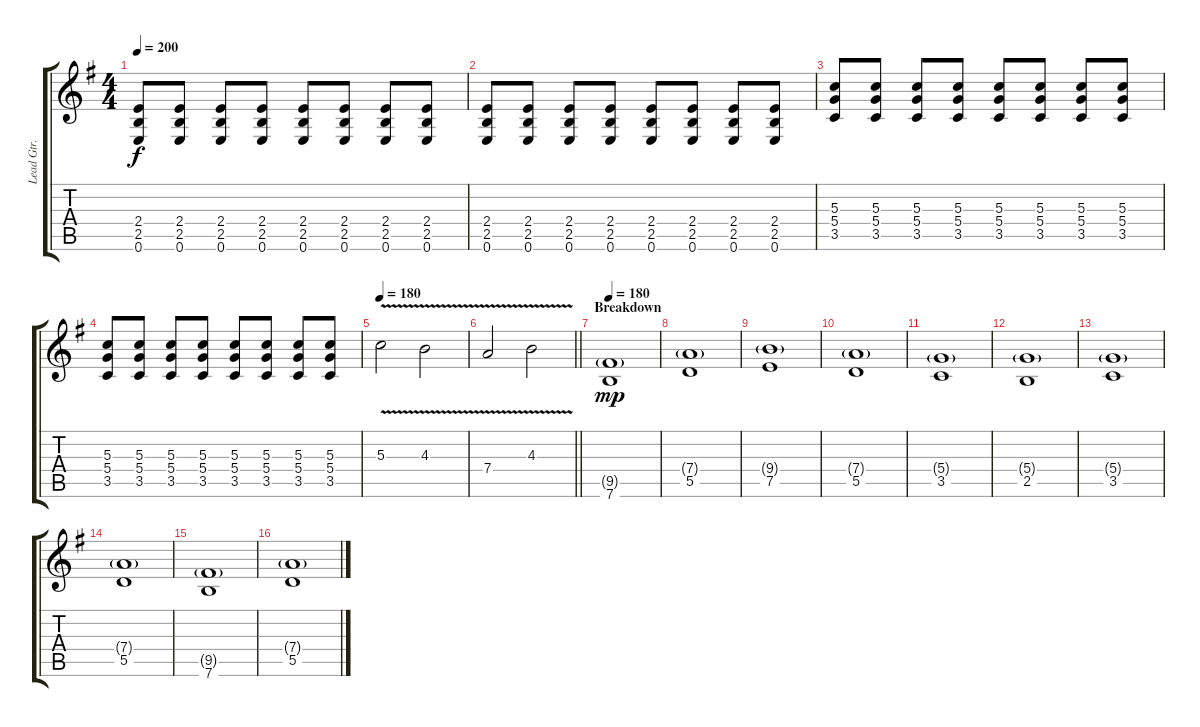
\track ("Lead Gtr. - Ray Toro" "Lead Gtr. ") {instrument overdrivenguitar}
\staff {score tabs}
\tuning (E4 B3 G3 D3 A2 E2) {hide}
\ts (4 4)
\tempo 200
\clef g2
\ks eminor
(2.4 2.5 0.6).8{dy f} (2.4 2.5 0.6).8 (2.4 2.5 0.6).8 (2.4 2.5 0.6).8 (2.4 2.5 0.6).8 (2.4 2.5 0.6).8 (2.4 2.5 0.6).8 (2.4 2.5 0.6).8 |
(2.4 2.5 0.6).8 (2.4 2.5 0.6).8 (2.4 2.5 0.6).8 (2.4 2.5 0.6).8 (2.4 2.5 0.6).8 (2.4 2.5 0.6).8 (2.4 2.5 0.6).8 (2.4 2.5 0.6).8 |
(5.3 5.4 3.5).8 (5.3 5.4 3.5).8 (5.3 5.4 3.5).8 (5.3 5.4 3.5).8 (5.3 5.4 3.5).8 (5.3 5.4 3.5).8 (5.3 5.4 3.5).8 (5.3 5.4 3.5).8 |
(5.3 5.4 3.5).8 (5.3 5.4 3.5).8 (5.3 5.4 3.5).8 (5.3 5.4 3.5).8 (5.3 5.4 3.5).8 (5.3 5.4 3.5).8 (5.3 5.4 3.5).8 (5.3 5.4 3.5).8 |
\tempo 180
5.3{v}.2 4.3{v}.2 |
\barLineRight lightlight
7.4{v}.2 4.3{v}.2 |
\section ("" "Breakdown")
\tempo 180
(9.5{g} 7.6).1{dy mp} |
(7.4{g} 5.5).1 |
(9.4{g} 7.5).1 |
(7.4{g} 5.5).1 |
(5.4{g} 3.5).1 |
(5.4{g} 2.5).1 |
(5.4{g} 3.5).1 |
(7.4{g} 5.5).1 |
(9.5{g} 7.6).1 |
(7.4{g} 5.5).1
